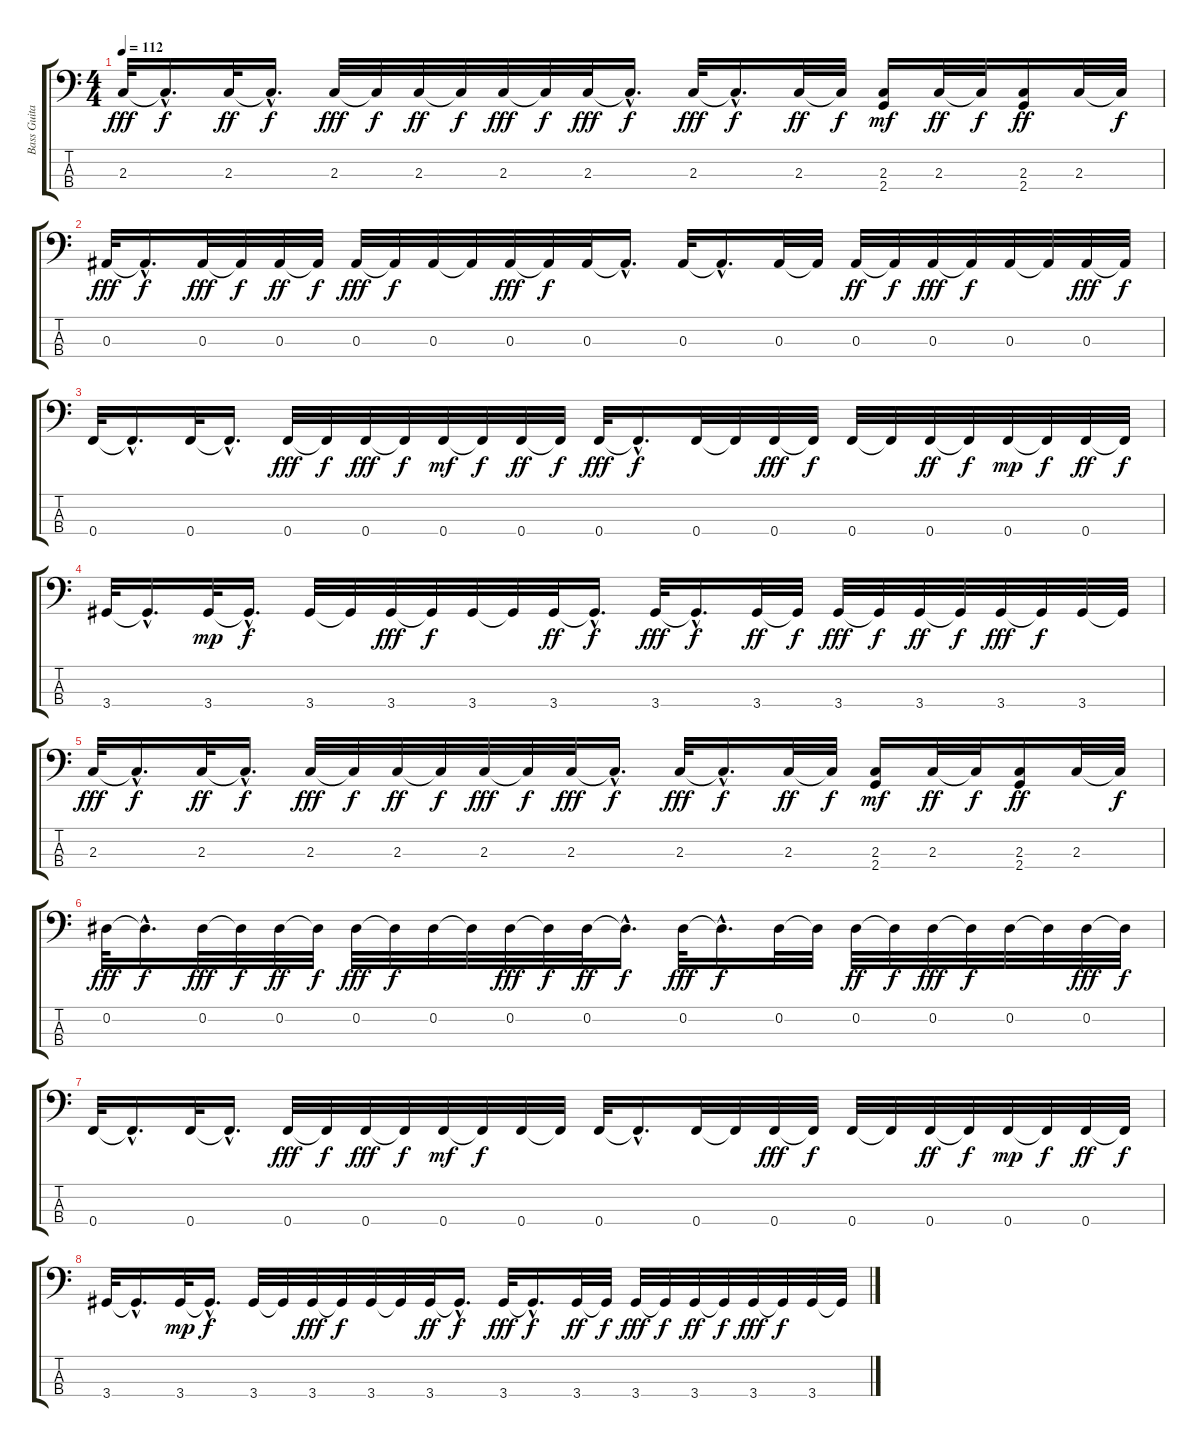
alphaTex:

\track ("Bass Guitar" "Bass Guita") {instrument electricbassfinger}
\staff {score tabs}
\tuning (Ab2 Eb2 Bb1 F1) {hide}
\ts (4 4)
\tempo 112
\clef f4
\ks c
2.3.32{dy fff} 2.3{hac t}.16{d dy f} 2.3.32{dy ff} 2.3{hac t}.16{d dy f} 2.3.32{dy fff} 2.3{t}.32{dy f} 2.3.32{dy ff} 2.3{t}.32{dy f} 2.3.32{dy fff} 2.3{t}.32{dy f} 2.3.32{dy fff} 2.3{hac t}.16{d dy f} 2.3.32{dy fff} 2.3{hac t}.16{d dy f} 2.3.32{dy ff} 2.3{t}.32{dy f} (2.3 2.4).16{dy mf} 2.3.32{dy ff} 2.3{t}.32{dy f} (2.3 2.4).16{dy ff} 2.3.32 2.3{t}.32{dy f} |
0.3.32{dy fff} 0.3{hac t}.16{d dy f} 0.3.32{dy fff} 0.3{t}.32{dy f} 0.3.32{dy ff} 0.3{t}.32{dy f} 0.3.32{dy fff} 0.3{t}.32{dy f} 0.3.32 0.3{t}.32 0.3.32{dy fff} 0.3{t}.32{dy f} 0.3.32 0.3{hac t}.16{d} 0.3.32 0.3{hac t}.16{d} 0.3.32 0.3{t}.32 0.3.32{dy ff} 0.3{t}.32{dy f} 0.3.32{dy fff} 0.3{t}.32{dy f} 0.3.32 0.3{t}.32 0.3.32{dy fff} 0.3{t}.32{dy f} |
0.4.32 0.4{hac t}.16{d} 0.4.32 0.4{hac t}.16{d} 0.4.32{dy fff} 0.4{t}.32{dy f} 0.4.32{dy fff} 0.4{t}.32{dy f} 0.4.32{dy mf} 0.4{t}.32{dy f} 0.4.32{dy ff} 0.4{t}.32{dy f} 0.4.32{dy fff} 0.4{hac t}.16{d dy f} 0.4.32 0.4{t}.32 0.4.32{dy fff} 0.4{t}.32{dy f} 0.4.32 0.4{t}.32 0.4.32{dy ff} 0.4{t}.32{dy f} 0.4.32{dy mp} 0.4{t}.32{dy f} 0.4.32{dy ff} 0.4{t}.32{dy f} |
3.4.32 3.4{hac t}.16{d} 3.4.32{dy mp} 3.4{hac t}.16{d dy f} 3.4.32 3.4{t}.32 3.4.32{dy fff} 3.4{t}.32{dy f} 3.4.32 3.4{t}.32 3.4.32{dy ff} 3.4{hac t}.16{d dy f} 3.4.32{dy fff} 3.4{hac t}.16{d dy f} 3.4.32{dy ff} 3.4{t}.32{dy f} 3.4.32{dy fff} 3.4{t}.32{dy f} 3.4.32{dy ff} 3.4{t}.32{dy f} 3.4.32{dy fff} 3.4{t}.32{dy f} 3.4.32 3.4{t}.32 |
2.3.32{dy fff} 2.3{hac t}.16{d dy f} 2.3.32{dy ff} 2.3{hac t}.16{d dy f} 2.3.32{dy fff} 2.3{t}.32{dy f} 2.3.32{dy ff} 2.3{t}.32{dy f} 2.3.32{dy fff} 2.3{t}.32{dy f} 2.3.32{dy fff} 2.3{hac t}.16{d dy f} 2.3.32{dy fff} 2.3{hac t}.16{d dy f} 2.3.32{dy ff} 2.3{t}.32{dy f} (2.3 2.4).16{dy mf} 2.3.32{dy ff} 2.3{t}.32{dy f} (2.3 2.4).16{dy ff} 2.3.32 2.3{t}.32{dy f} |
0.2.32{dy fff} 0.2{hac t}.16{d dy f} 0.2.32{dy fff} 0.2{t}.32{dy f} 0.2.32{dy ff} 0.2{t}.32{dy f} 0.2.32{dy fff} 0.2{t}.32{dy f} 0.2.32 0.2{t}.32 0.2.32{dy fff} 0.2{t}.32{dy f} 0.2.32{dy ff} 0.2{hac t}.16{d dy f} 0.2.32{dy fff} 0.2{hac t}.16{d dy f} 0.2.32 0.2{t}.32 0.2.32{dy ff} 0.2{t}.32{dy f} 0.2.32{dy fff} 0.2{t}.32{dy f} 0.2.32 0.2{t}.32 0.2.32{dy fff} 0.2{t}.32{dy f} |
0.4.32 0.4{hac t}.16{d} 0.4.32 0.4{hac t}.16{d} 0.4.32{dy fff} 0.4{t}.32{dy f} 0.4.32{dy fff} 0.4{t}.32{dy f} 0.4.32{dy mf} 0.4{t}.32{dy f} 0.4.32 0.4{t}.32 0.4.32 0.4{hac t}.16{d} 0.4.32 0.4{t}.32 0.4.32{dy fff} 0.4{t}.32{dy f} 0.4.32 0.4{t}.32 0.4.32{dy ff} 0.4{t}.32{dy f} 0.4.32{dy mp} 0.4{t}.32{dy f} 0.4.32{dy ff} 0.4{t}.32{dy f} |
3.4.32 3.4{hac t}.16{d} 3.4.32{dy mp} 3.4{hac t}.16{d dy f} 3.4.32 3.4{t}.32 3.4.32{dy fff} 3.4{t}.32{dy f} 3.4.32 3.4{t}.32 3.4.32{dy ff} 3.4{hac t}.16{d dy f} 3.4.32{dy fff} 3.4{hac t}.16{d dy f} 3.4.32{dy ff} 3.4{t}.32{dy f} 3.4.32{dy fff} 3.4{t}.32{dy f} 3.4.32{dy ff} 3.4{t}.32{dy f} 3.4.32{dy fff} 3.4{t}.32{dy f} 3.4.32 3.4{t}.32
